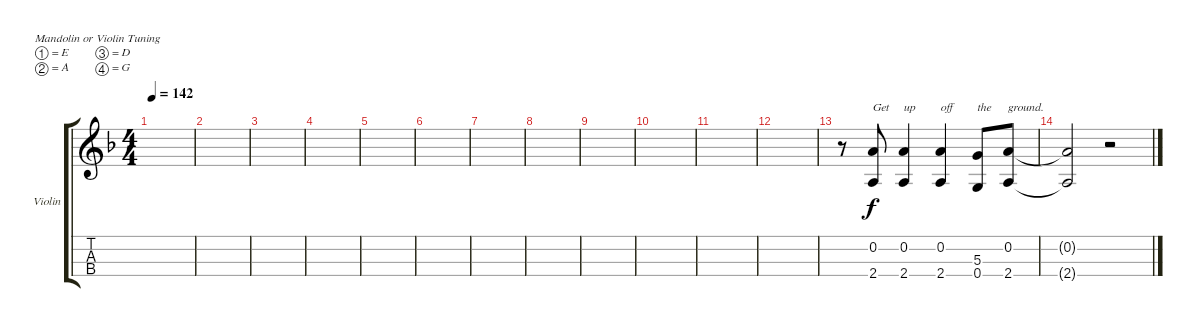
\bracketExtendMode groupsimilarinstruments
\firstSystemTrackNameOrientation horizontal
\otherSystemsTrackNameOrientation horizontal
\track ("Vocals" "Violin") {instrument violin}
\staff {score tabs}
\tuning (E5 A4 D4 G3)
\ts (4 4)
\tempo 142
\clef g2
\scale
0.333333
\ks dminor
|
\scale
0.333333 |
\scale
0.333333 |
\scale
0.333333 |
\scale
0.333333 |
\scale
0.333333 |
\scale
0.333333 |
\scale
0.333333 |
\scale
0.333333 |
\scale
0.333333 |
\scale
0.333333 |
\scale
0.333333 |
r.8 (0.2 2.4).8{txt "Get"} (0.2 2.4).4{txt "up"} (0.2 2.4).4{txt "off"} (5.3 0.4).8{txt "the"} (0.2 2.4).8{txt "ground."} |
(0.2{t} 2.4{t}).2 r.2
